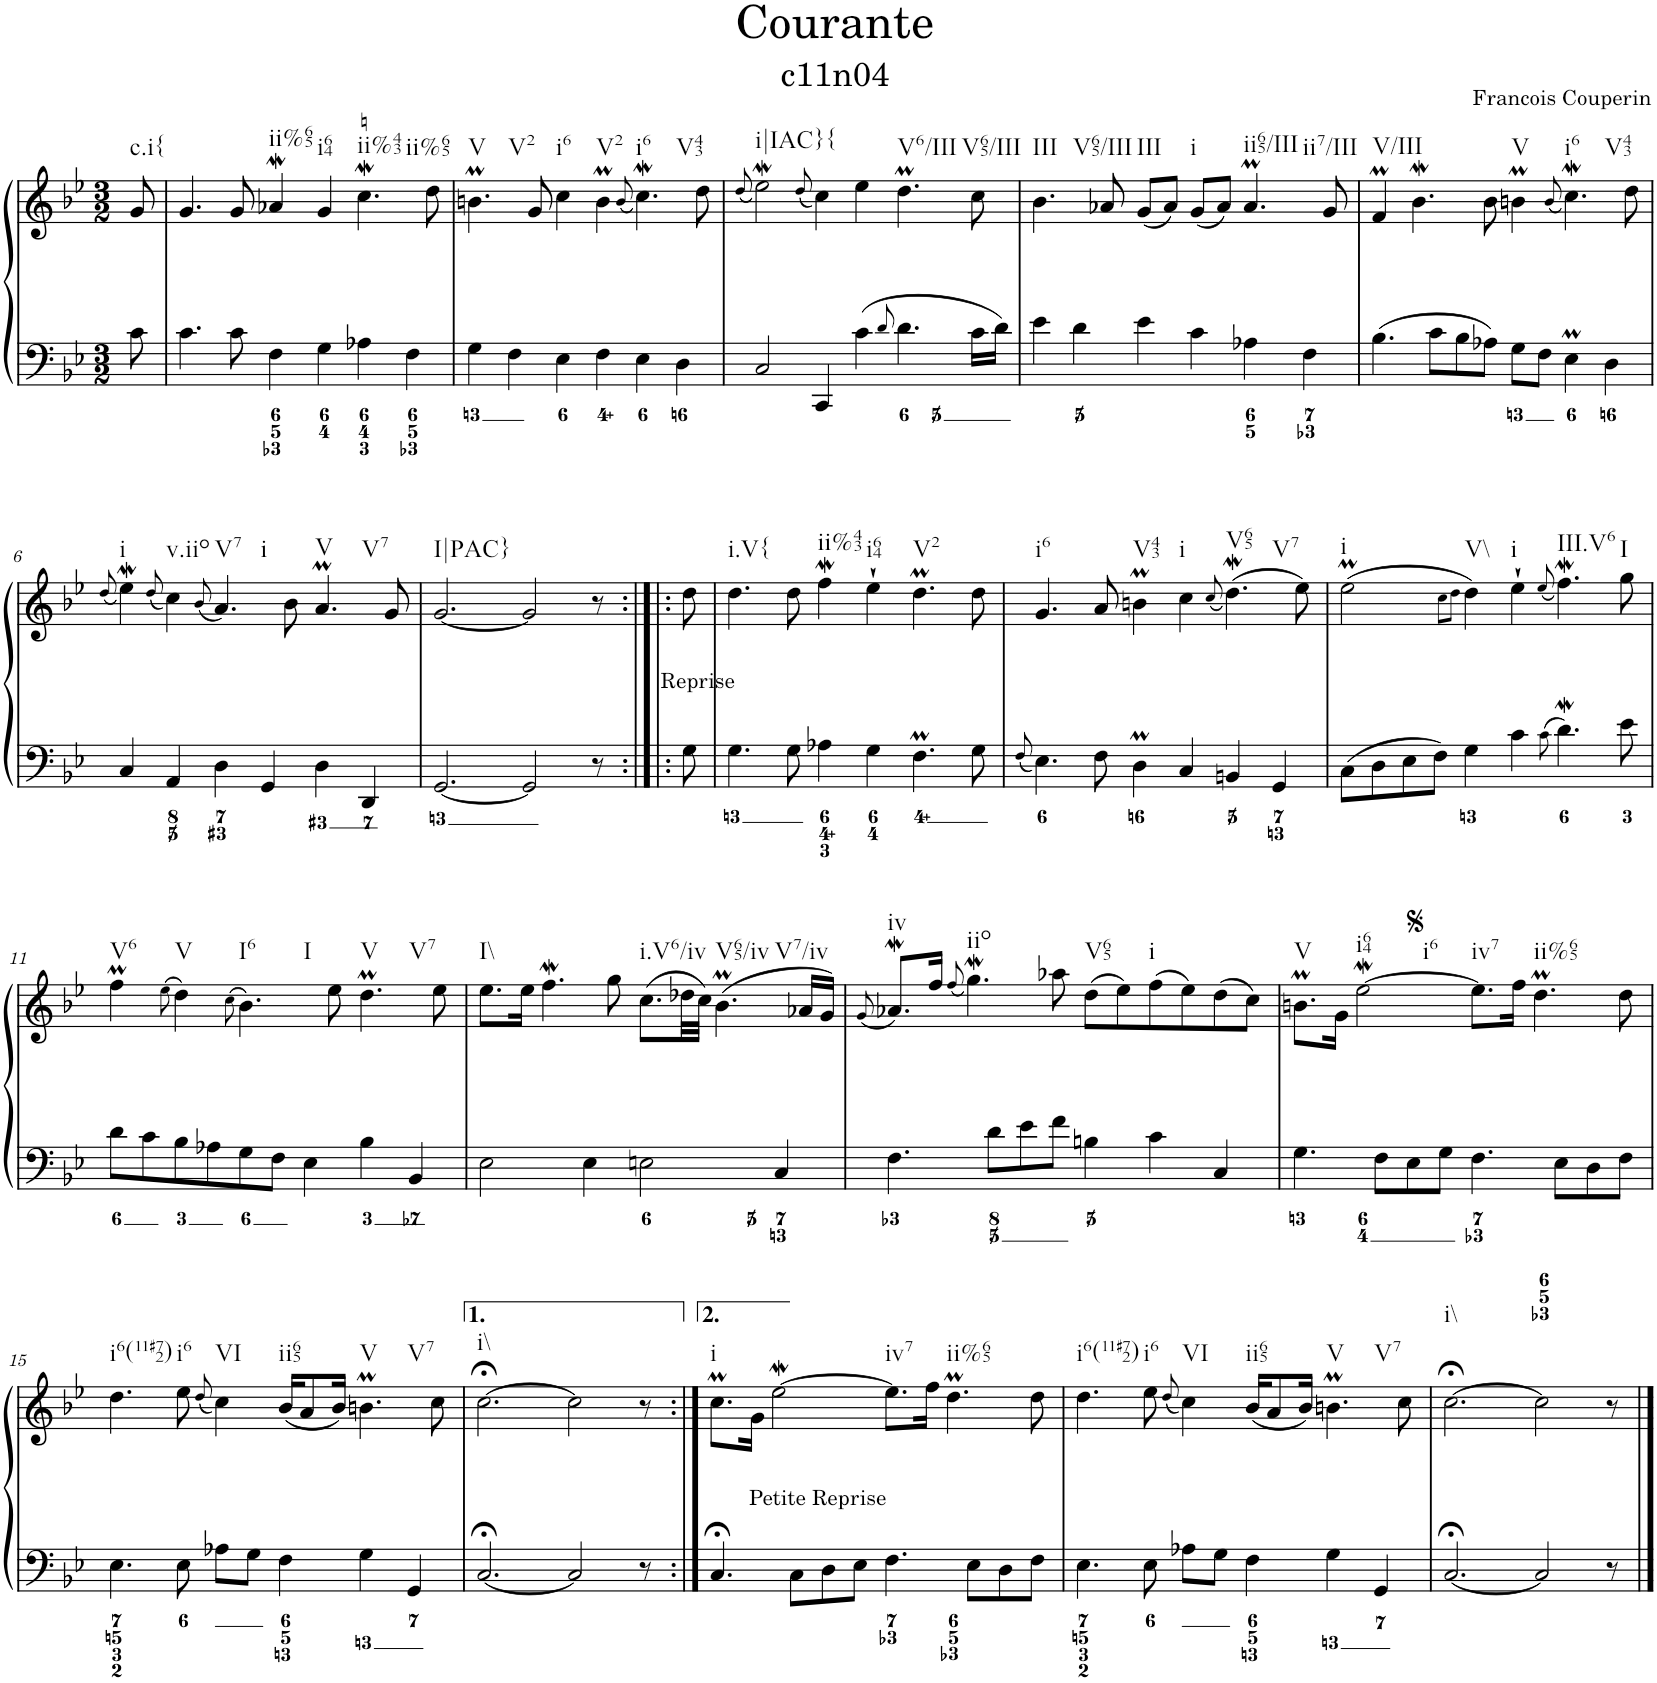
**kern	**kern
*part1	*part1
*staff2	*staff1
*I"Piano	*
*I'Pno.	*
*clefF4	*clefG2
*k[b-e-]	*k[b-e-]
*M3/2	*M3/2
=	=
!	!LO:TX:b:t=c.i{
8c\	8g/
=1	=1
4.c\	4.g/
8c\	8g/
!	!LO:TX:b:t=ii%65
4F\	4a-Xw/
!	!LO:TX:b:t=i64
4G\	4g/
!	!LO:TX:a:t=♮
!	!LO:TX:b:t=ii%43
!	!LO:TX:b:t=ii%65
4A-X\	4.ccW\
4F\	.
.	8dd\
=2	=2
!	!LO:TX:b:t=V
!	!LO:TX:b:t=V2
4G\	4.bnm\
4F\	.
.	8g/
!	!LO:TX:b:t=i6
4E-\	4cc\
!	!LO:TX:b:t=V2
4F\	4bm\
.	(8qb/
!	!LO:TX:b:t=i6
!	!LO:TX:b:t=V43
4E-\	4.ccW\)
4D\	.
.	8dd\
=3	=3
.	(8qdd/
!	!LO:TX:b:t=i|IAC}{
2C/	2ee-w\)
.	(8qdd/
4CC/	4cc\)
4c\	4ee-\
8qd/	.
!	!LO:TX:b:t=V6/III
!	!LO:TX:b:t=V65/III
4.d\	4.ddm\
16c\LL	8cc\
16d\JJ	.
=4	=4
!	!LO:TX:b:t=III
!	!LO:TX:b:t=V65/III
4e-\	4.b-\
4d\	.
.	8a-X/
!	!LO:TX:b:t=III
4e-\	(8g/L
.	8a-/J)
!	!LO:TX:b:t=i
4c\	(8g/L
.	8a-/J)
!	!LO:TX:b:t=ii65/III
!	!LO:TX:b:t=ii7/III
4A-X\	4.a-M/
4F\	.
.	8g/
=5	=5
!	!LO:TX:b:t=V/III
4.B-\	4fM/
.	4.b-w\
8c\L	.
8B-\	.
8A-X\J	8b-\
!	!LO:TX:b:t=V
8G\L	4bnm\
8F\J	.
.	(8qb/
!	!LO:TX:b:t=i6
!	!LO:TX:b:t=V43
4E-M\	4.ccW\)
4D\	.
.	8dd\
!!LO:LB:g=z
=6	=6
.	(8qdd/
!	!LO:TX:b:t=i
4C/	4ee-w\)
.	(8qdd/
!	!LO:TX:b:t=v.iio
4AA/	4cc\)
.	(8qb-/
!	!LO:TX:b:t=V7
!	!LO:TX:b:t=i
4D\	4.a/)
4GG/	.
.	8b-\
!	!LO:TX:b:t=V
!	!LO:TX:b:t=V7
4D\	4.am/
4DD/	.
.	8g/
=7	=7
!	!LO:TX:b:t=I|PAC}
[2.GG/	[2.g/
2GG/]	2g/]
8r	8r
=7X1:|!|:	=7X1:|!|:
!LO:TX:a:t=Reprise	!
8G\	8dd\
=8	=8
!	!LO:TX:b:t=i.V{
4.G\	4.dd\
8G\	8dd\
!	!LO:TX:b:t=ii%43
4A-X\	4ffW\
!	!LO:TX:b:t=i64
4G\	4ee-`\
!	!LO:TX:b:t=V2
4.FM\	4.ddm\
8G\	8dd\
=9	=9
8qF/	.
!	!LO:TX:b:t=i6
4.E-\	4.g/
8F\	8a/
!	!LO:TX:b:t=V43
4Dm\	4bnm\
!	!LO:TX:b:t=i
4C/	4cc\
.	(8qcc/
!	!LO:TX:b:t=V65
!	!LO:TX:b:t=V7
4BBn/	(4.ddW\)
4GG/	.
.	8ee-\)
=10	=10
!	!LO:TX:b:t=i
8C\L	(2ee-M\
8D\	.
8E-\	.
8F\J	.
.	8qcc\L
.	8qdd\J
!	!LO:TX:b:t=V\\
4G\	4dd\)
!	!LO:TX:b:t=i
4c\	4ee-`\
8qc\	(8qee-/
!	!LO:TX:b:t=III.V6
4.dW\	4.ffW\)
!	!LO:TX:b:t=I
8e-\	8gg\
!!LO:LB:g=z
=11	=11
!	!LO:TX:b:t=V6
8d\L	4ffM\
8c\	.
.	(8qee-\
!	!LO:TX:b:t=V
8B-\	4dd\)
8A-X\	.
.	(8qcc\
!	!LO:TX:b:t=I6
!	!LO:TX:b:t=I
8G\	4.b-\)
8F\J	.
4E-\	.
.	8ee-\
!	!LO:TX:b:t=V
!	!LO:TX:b:t=V7
4B-\	4.ddm\
4BB-/	.
.	8ee-\
=12	=12
!	!LO:TX:b:t=I\\
2E-\	8.ee-\L
.	16ee-\Jk
.	4.ffW\
4E-\	.
.	8gg\
!	!LO:TX:b:t=i.V6/iv
2En\	(8.cc\L
.	32dd-X\LL
.	32cc\JJJ)
!	!LO:TX:b:t=V65/iv
!	!LO:TX:b:t=V7/iv
.	(4.b-M\
4C/	.
.	16a-X/LL
.	16g/JJ)
=13	=13
.	(8qg/
!	!LO:TX:b:t=iv
4.F\	8.a-Xw/L)
.	16ff/Jk
.	(8qff/
!	!LO:TX:b:t=iio
.	4.ggW\)
8d\L	.
8e-\	.
8f\J	8aa-X\
!	!LO:TX:b:t=V65
4Bn\	(8dd\L
.	8ee-\)
!	!LO:TX:b:t=i
4c\	(8ff\
.	8ee-\)
4C/	(8dd\
.	8cc\J)
=14	=14
!	!LO:TX:b:t=V
4.G\	8.bnm\L
.	16g\Jk
!	!LO:TX:b:t=i64
!	!LO:TX:b:t=i6
.	[2ee-w\
8F\L	.
8E-\	.
8G\J	.
!	!LO:TX:b:t=iv7
4.F\	8.ee-\L]
.	16ff\Jk
!	!LO:TX:b:t=ii%65
.	4.ddm\
8E-\L	.
8D\	.
8F\J	8dd\
!!LO:LB:g=z
=15	=15
!	!LO:TX:b:t=i6(11#72)
4.E-\	4.dd\
!	!LO:TX:b:t=i6
8E-\	8ee-\
.	(8qdd/
!	!LO:TX:b:t=VI
8A-X\L	4cc\)
8G\J	.
!	!LO:TX:b:t=ii65
4F\	(16b-/KL
.	8a/
.	16b-/Jk)
!	!LO:TX:b:t=V
!	!LO:TX:b:t=V7
4G\	4.bnm\
4GG/	.
.	8cc\
=16	=16
!	!LO:TX:b:t=i\\
[2.C;</	[2.cc;<\
2C/]	2cc\]
8r	8r
=16:|!	=16:|!
!	!LO:TX:b:t=i
4.C;</	8.ccM\L
!	!LO:TX:b:t=Petite Reprise
.	16g\Jk
.	[2ee-w\
8C\L	.
8D\	.
8E-\J	.
!	!LO:TX:b:t=iv7
4.F\	8.ee-\L]
.	16ff\Jk
!	!LO:TX:b:t=ii%65
.	4.ddm\
8E-\L	.
8D\	.
8F\J	8dd\
=17	=17
!	!LO:TX:b:t=i6(11#72)
4.E-\	4.dd\
!	!LO:TX:b:t=i6
8E-\	8ee-\
.	(8qdd/
!	!LO:TX:b:t=VI
8A-X\L	4cc\)
8G\J	.
!	!LO:TX:b:t=ii65
4F\	(16b-/KL
.	8a/
.	16b-/Jk)
!	!LO:TX:b:t=V
!	!LO:TX:b:t=V7
4G\	4.bnm\
4GG/	.
.	8cc\
=18	=18
!	!LO:TX:b:t=i\\
[2.C;</	[2.cc;<\
2C/]	2cc\]
8r	8r
==	==
*-	*-
